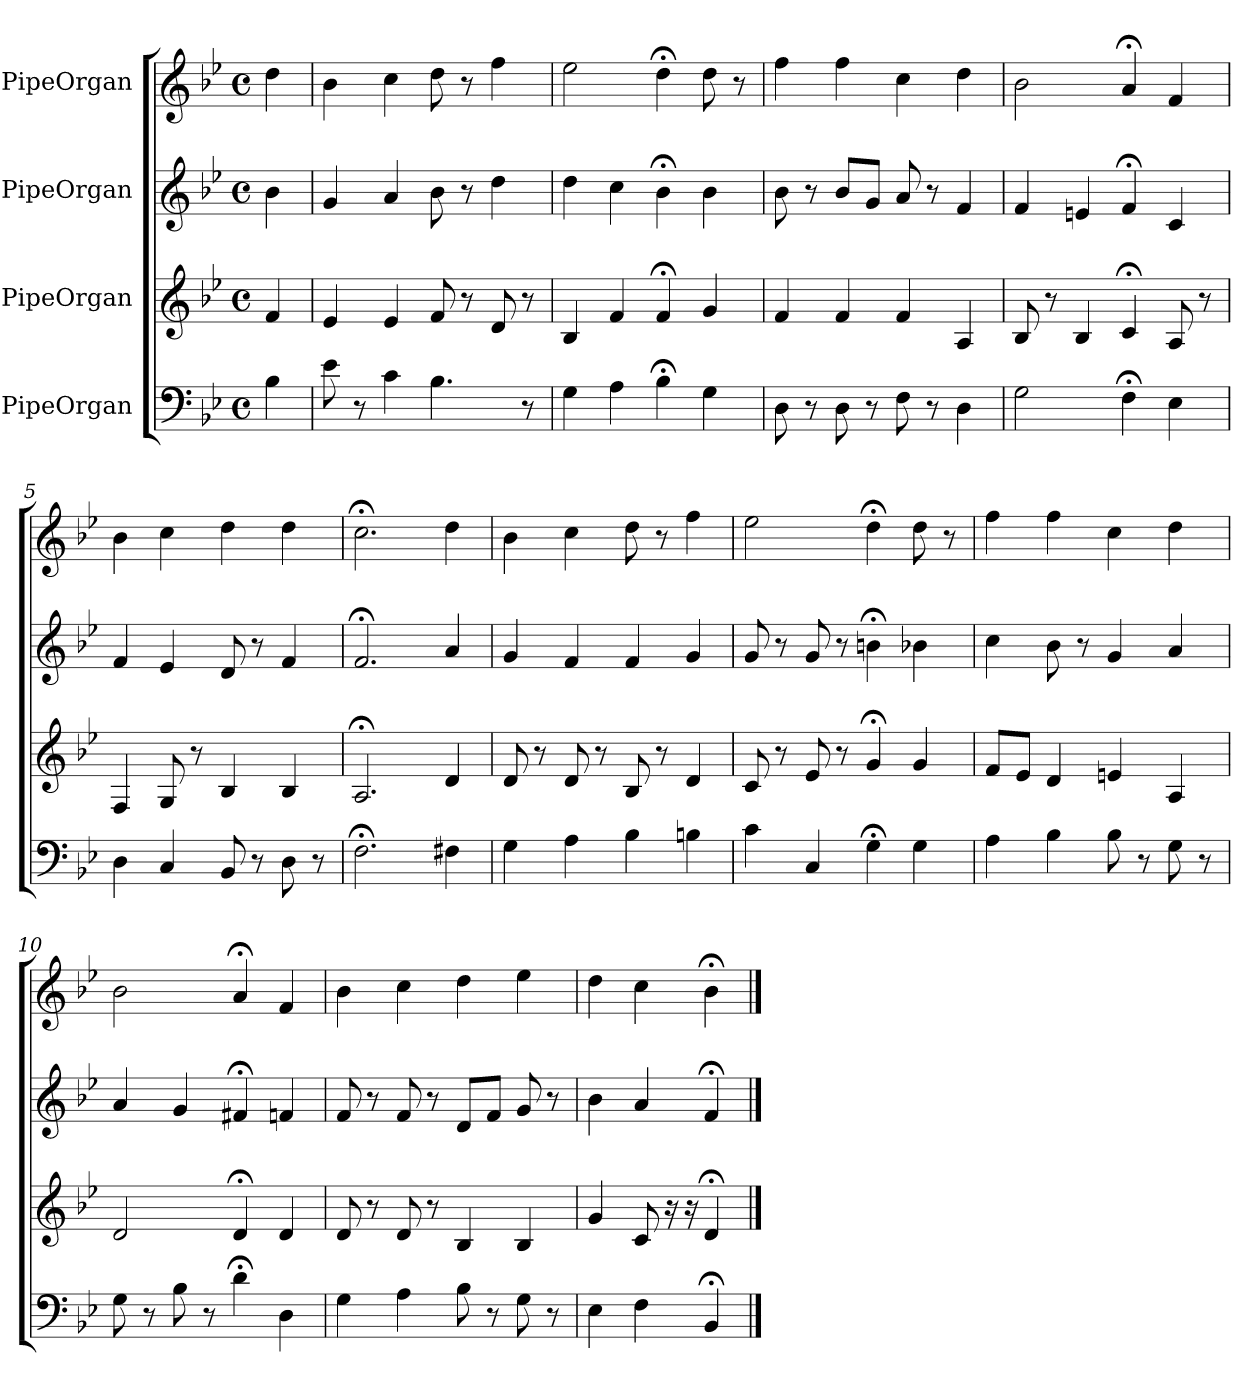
**kern	**kern	**kern	**kern
*part4	*part3	*part2	*part1
*staff4	*staff3	*staff2	*staff1
*I"PipeOrgan	*I"PipeOrgan	*I"PipeOrgan	*I"PipeOrgan
*k[b-e-]	*k[b-e-]	*k[b-e-]	*k[b-e-]
*B-:	*B-:	*B-:	*B-:
*M4/4	*M4/4	*M4/4	*M4/4
*met(c)	*met(c)	*met(c)	*met(c)
*MM60	*MM60	*MM60	*MM60
=	=	=	=
4B-	4f	4b-	4dd
=1	=1	=1	=1
8e-	4e-	4g	4b-
8r	.	.	.
4c	4e-	4a	4cc
4.B-	8f	8b-	8dd
.	8r	8r	8r
.	8d	4dd	4ff
8r	8r	.	.
=2	=2	=2	=2
4G	4B-	4dd	2ee-
4A	4f	4cc	.
4B-;<	4f;<	4b-;<	4dd;<
4G	4g	4b-	8dd
.	.	.	8r
=3	=3	=3	=3
8D	4f	8b-	4ff
8r	.	8r	.
8D	4f	8b-L	4ff
8r	.	8gJ	.
8F	4f	8a	4cc
8r	.	8r	.
4D	4A	4f	4dd
=4	=4	=4	=4
2G	8B-	4f	2b-
.	8r	.	.
.	4B-	4en	.
4F;<	4c;<	4f;<	4a;<
4E-	8A	4c	4f
.	8r	.	.
=5	=5	=5	=5
4D	4F	4f	4b-
4C	8G	4e-	4cc
.	8r	.	.
8BB-	4B-	8d	4dd
8r	.	8r	.
8D	4B-	4f	4dd
8r	.	.	.
=6	=6	=6	=6
2.F;<	2.A;<	2.f;<	2.cc;<
4F#X	4d	4a	4dd
=7	=7	=7	=7
4G	8d	4g	4b-
.	8r	.	.
4A	8d	4f	4cc
.	8r	.	.
4B-	8B-	4f	8dd
.	8r	.	8r
4Bn	4d	4g	4ff
=8	=8	=8	=8
4c	8c	8g	2ee-
.	8r	8r	.
4C	8e-	8g	.
.	8r	8r	.
4G;<	4g;<	4bn;<	4dd;<
4G	4g	4b-X	8dd
.	.	.	8r
=9	=9	=9	=9
4A	8fL	4cc	4ff
.	8e-J	.	.
4B-	4d	8b-	4ff
.	.	8r	.
8B-	4en	4g	4cc
8r	.	.	.
8G	4A	4a	4dd
8r	.	.	.
=10	=10	=10	=10
8G	2d	4a	2b-
8r	.	.	.
8B-	.	4g	.
8r	.	.	.
4d;<	4d;<	4f#X;<	4a;<
4D	4d	4fn	4f
=11	=11	=11	=11
4G	8d	8f	4b-
.	8r	8r	.
4A	8d	8f	4cc
.	8r	8r	.
8B-	4B-	8dL	4dd
8r	.	8fJ	.
8G	4B-	8g	4ee-
8r	.	8r	.
=12	=12	=12	=12
4E-	4g	4b-	4dd
4F	8c	4a	4cc
.	16r	.	.
.	16r	.	.
4BB-;<	4d;<	4f;<	4b-;<
==	==	==	==
*-	*-	*-	*-
